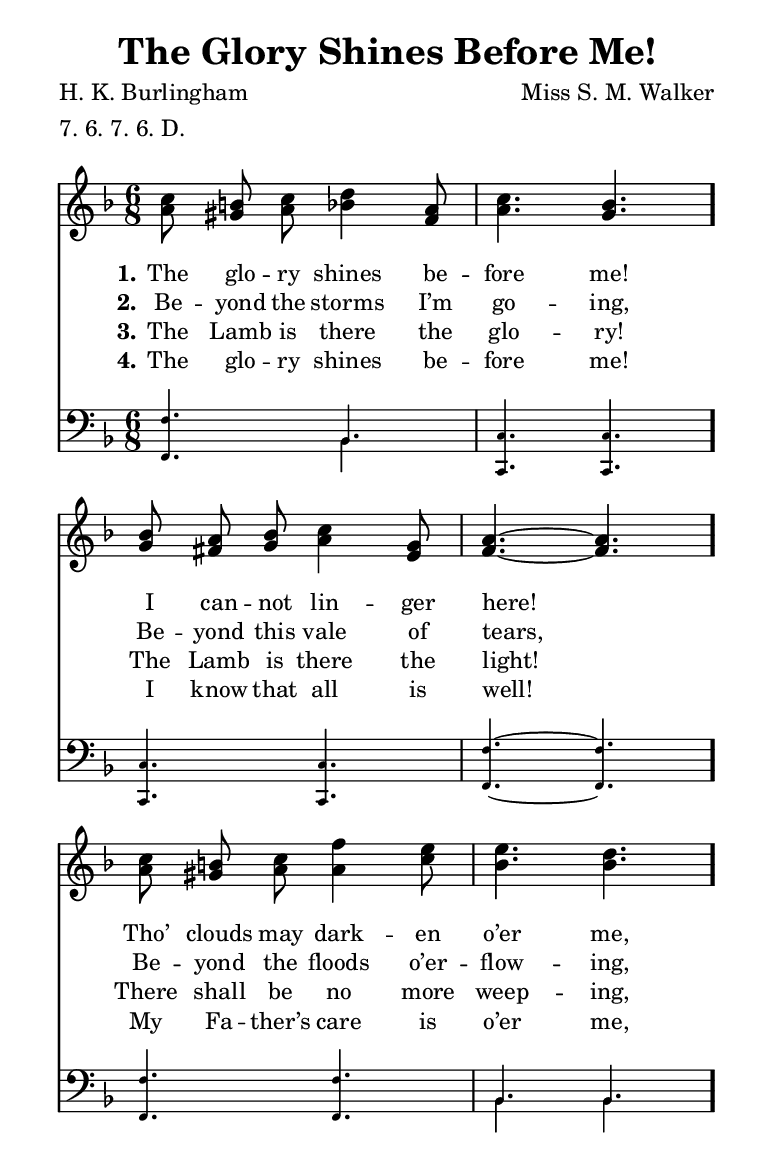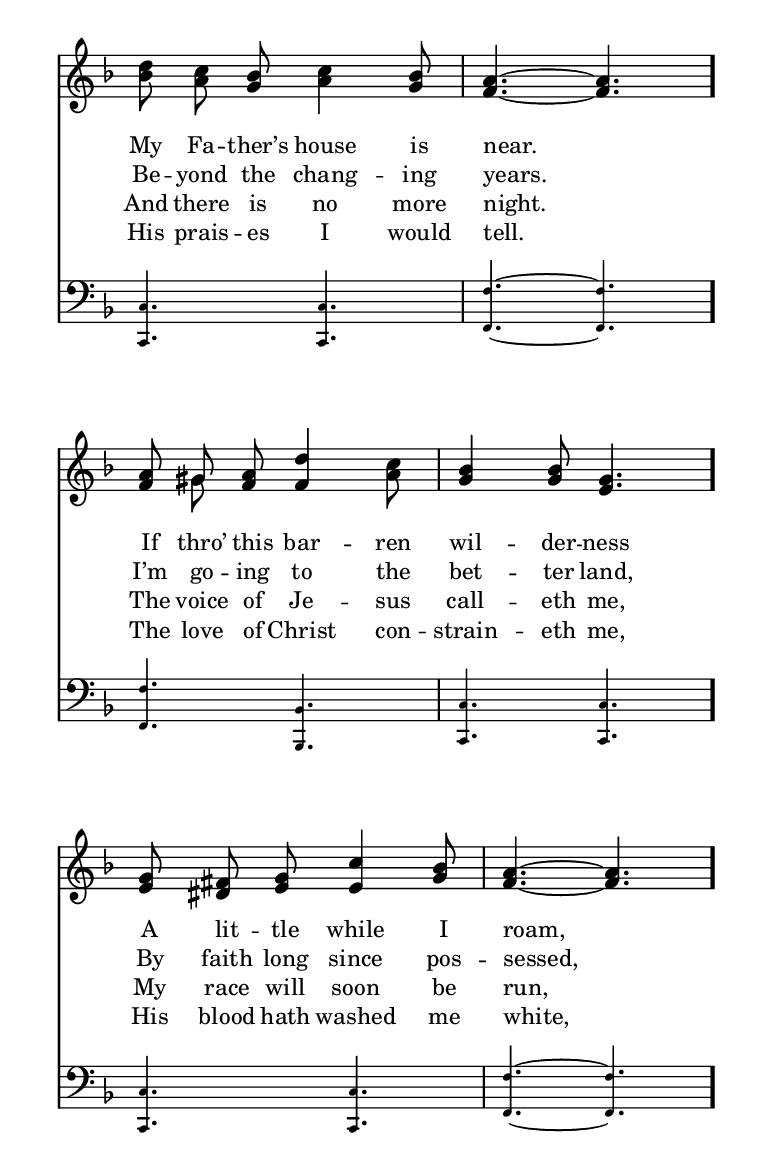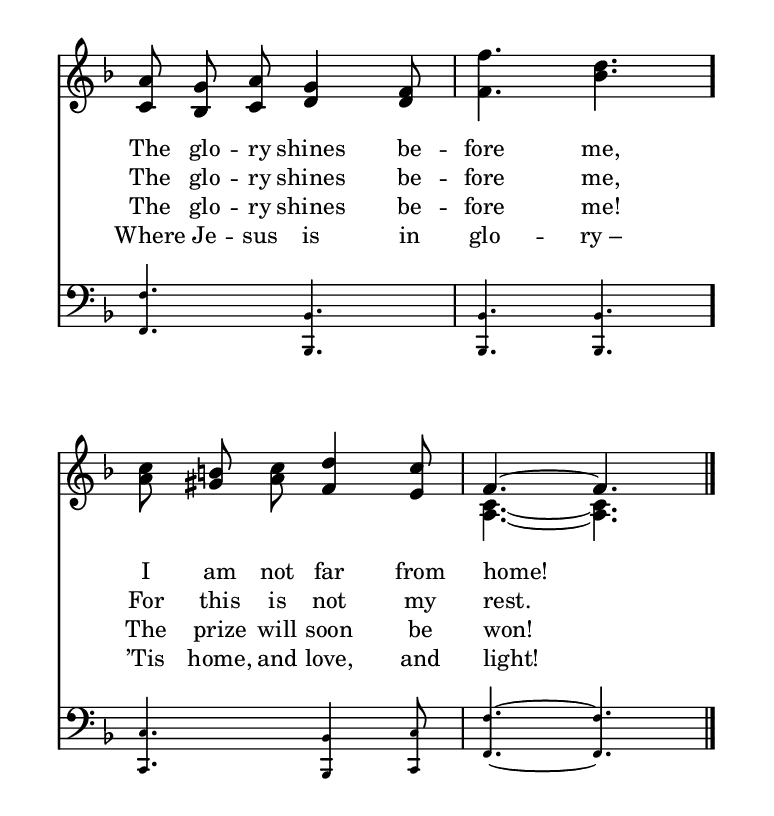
\include "common/global.ily"
\paper {
  \include "common/paper.ily"
}

\header{
  hymnnumber = "263"
  title = "The Glory Shines Before Me!"
  tunename = ""
  meter = "7. 6. 7. 6. D."
  poet = "H. K. Burlingham"
  composer = "Miss S. M. Walker"
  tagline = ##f
}

global = {
  \include "common/overrides.ily"
  \override Staff.TimeSignature.style = #'numbered
  \time 6/8
  \override Score.MetronomeMark.transparent = ##t % hide all fermata changes too
  \tempo 4=80
  \key f \major
  \autoBeamOff
}

patternA = { c8 c c c4 c8 | c4. c4. }
patternB = { c8 c c c4 c8 | c4 c8 c4. }
patternC = { c4. c4. }

notesSoprano = {
\global
\relative c'' {

  c8 b c d4 a8 | c4. bes4. |
  bes8 a bes c4 g8 | a4. ~ a4. |
  c8 b c f4 e8 | e4. d4. |
  d8 c bes c4 bes8 | a4. ~ a4. |

  \changePitch \patternB { a gis a d c | bes bes g }
  \changePitch \patternA { g fis g c bes | a ~ a }
  \changePitch \patternA { a g a g f | f' d }
  \changePitch \patternA { c b c d c | f, ~ f }

  \bar "|."

}
}

notesAlto = {
\global
\relative e' {

  \changePitch \patternA { a gis a bes f | a g }
  \changePitch \patternA { g fis g a e | f ~ f }
  \changePitch \patternA { a gis a a c | bes bes }
  \changePitch \patternA { bes a g a g | f ~ f }

  \changePitch \patternB { f gis f f a | g g e }
  \changePitch \patternA { e dis e e g | f ~ f }
  \changePitch \patternA { c bes c d d | f bes }
  \changePitch \patternA { a gis a f e | <c a> ~ <c a> }

}
}

notesTenor = {
\global
\override NoteHead.font-size = #-4
<<
\relative a {

  { f4. bes, | c c }
  { c c | s s } % moved to chord below
  { f f | bes, bes }
  { c c | s s } % moved to chord below

  { f bes, | c c }
  { c c | s s } % moved to chord below
  { f bes, | bes bes }
  c4. bes4 c8 | s4. s % moved to chord below

}

\relative f, {

  { f4. \new Voice { \override NoteHead.font-size = #-4 \voiceFour bes } | c, c }
  { c c | <f _~ f' ^~ > <f f'> }
  { f f | \new Voice { \override NoteHead.font-size = #-4 \voiceFour bes bes } }
  { c, c | <f _~ f' ^~ > <f f'> }

  { f bes, | c c }
  { c c | <f _~ f' ^~ > <f f'> }
  { f bes, | bes bes }
  c4. bes4 c8 | <f _~ f' ^~ >4. <f f'>

}
>>
}

wordsA = \lyricmode {
\set stanza = "1."

The glo -- ry shines be -- fore me! \bar "."
I can -- not lin -- ger here! \bar "."
Tho’ clouds may dark -- en o’er me, \bar "."
My Fa -- ther’s house is near. \bar "."
If thro’ this bar -- ren wil -- der -- ness \bar "."
A lit -- tle while I roam, \bar "."
The glo -- ry shines be -- fore me, \bar "."
I am not far from home! \bar "."

}

wordsB = \lyricmode {
\set stanza = "2."

Be -- yond the storms I’m go -- ing,
Be -- yond this vale of tears,
Be -- yond the floods o’er -- flow -- ing,
Be -- yond the chang -- ing years.
I’m go -- ing to the bet -- ter land,
By faith long since pos -- sessed,
The glo -- ry shines be -- fore me,
For this is not my rest.

}

wordsC = \lyricmode {
\set stanza = "3."

The Lamb is there the glo -- ry!
The Lamb is there the light!
There shall be no more weep -- ing,
And there is no more night.
The voice of Je -- sus call -- eth me,
My race will soon be run,
The glo -- ry shines be -- fore me!
The prize will soon be won!

}

wordsD = \lyricmode {
\set stanza = "4."

The glo -- ry shines be -- fore me!
I know that all is well!
My Fa -- ther’s care is o’er me,
His prais -- es I would tell.
The love of Christ con -- strain -- eth me,
His blood hath washed me white,
Where Je -- sus is in glo -- ry_–
’Tis home, and love, and light!

}

\score {
  \context ChoirStaff <<
    \context Staff = upper <<
      \set Staff.autoBeaming = ##f
      \set ChoirStaff.systemStartDelimiter = #'SystemStartBar
      \set ChoirStaff.printPartCombineTexts = ##f
      \partcombine #'(2 . 9) \notesSoprano \notesAlto
      \context NullVoice = sopranos { \voiceOne << \notesSoprano >> }
      \context Lyrics = one   \lyricsto sopranos \wordsA
      \context Lyrics = two   \lyricsto sopranos \wordsB
      \context Lyrics = three \lyricsto sopranos \wordsC
      \context Lyrics = four  \lyricsto sopranos \wordsD
    >>
    \context Staff = men <<
      \set Staff.autoBeaming = ##f
      \clef bass
      \set ChoirStaff.printPartCombineTexts = ##f
      \context Voice = tenors { \voiceOne << \notesTenor >> }
    >>
  >>
  \layout {
    \include "common/layout.ily"
  }
  \midi{
    \include "common/midi.ily"
  }
}

\version "2.19.49"  % necessary for upgrading to future LilyPond versions.

% vi:set et ts=2 sw=2 ai nocindent syntax=lilypond:
